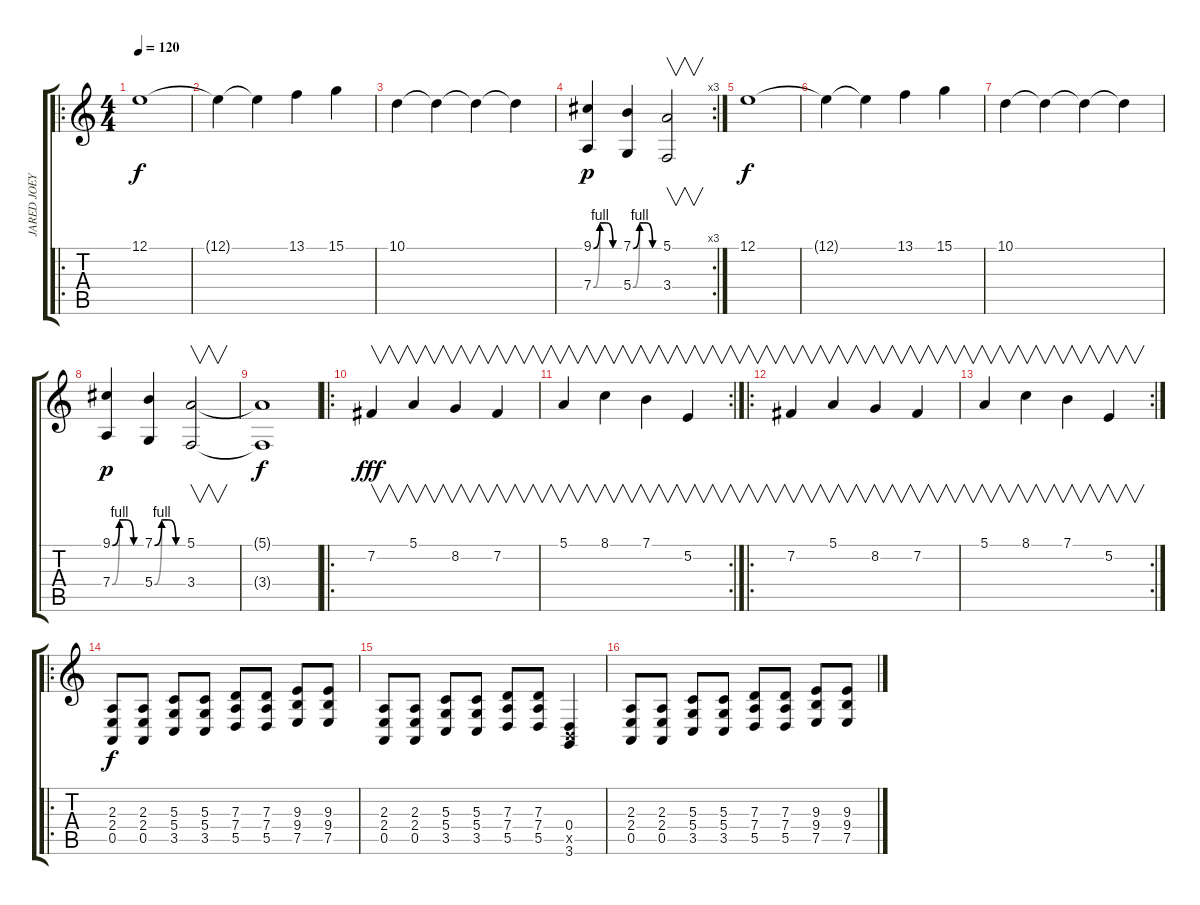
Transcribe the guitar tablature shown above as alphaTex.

\track ("JARED JOEY" "JARED JOEY") {instrument pad5bowed}
\staff {score tabs}
\tuning (E4 B3 G3 D3 A2 E2) {hide}
\ro
\ts (4 4)
\tempo 120
\clef g2
\ks c
12.1.1{dy f instrument pad5bowed} |
12.1{t}.4 12.1{t}.4 13.1.4 15.1.4 |
10.1.4 10.1{t}.4 10.1{t}.4 10.1{t}.4 |
\rc 3
(9.1{be (custom 0 0 15 4 30 4 45 0 60 0)} 7.4{be (custom 0 0 15 4 30 4 45 0 60 0)}).4{dy p} (7.1{be (custom 0 0 15 4 30 4 45 0 60 0)} 5.4{be (custom 0 0 15 4 30 4 45 0 60 0)}).4 (5.1 3.4).2{v} |
12.1.1{dy f} |
12.1{t}.4 12.1{t}.4 13.1.4 15.1.4 |
10.1.4 10.1{t}.4 10.1{t}.4 10.1{t}.4 |
(9.1{be (custom 0 0 15 4 30 4 45 0 60 0)} 7.4{be (custom 0 0 15 4 30 4 45 0 60 0)}).4{dy p} (7.1{be (custom 0 0 15 4 30 4 45 0 60 0)} 5.4{be (custom 0 0 15 4 30 4 45 0 60 0)}).4 (5.1 3.4).2{v} |
(5.1{t} 3.4{t}).1{dy f} |
\ro
7.2.4{v dy fff} 5.1.4{v} 8.2.4{v} 7.2.4{v} |
\rc 2
5.1.4{v} 8.1.4{v} 7.1.4{v} 5.2.4{v} |
\ro
7.2.4{v} 5.1.4{v} 8.2.4{v} 7.2.4{v} |
\rc 2
5.1.4{v} 8.1.4{v} 7.1.4{v} 5.2.4{v} |
\ro
(2.3 2.4 0.5).8{dy f instrument acousticguitarnylon} (2.3 2.4 0.5).8 (5.3 5.4 3.5).8 (5.3 5.4 3.5).8 (7.3 7.4 5.5).8 (7.3 7.4 5.5).8 (9.3 9.4 7.5).8 (9.3 9.4 7.5).8 |
(2.3 2.4 0.5).8 (2.3 2.4 0.5).8 (5.3 5.4 3.5).8 (5.3 5.4 3.5).8 (7.3 7.4 5.5).8 (7.3 7.4 5.5).8 (0.4 2.5{x} 3.6).4 |
(2.3 2.4 0.5).8 (2.3 2.4 0.5).8 (5.3 5.4 3.5).8 (5.3 5.4 3.5).8 (7.3 7.4 5.5).8 (7.3 7.4 5.5).8 (9.3 9.4 7.5).8 (9.3 9.4 7.5).8
